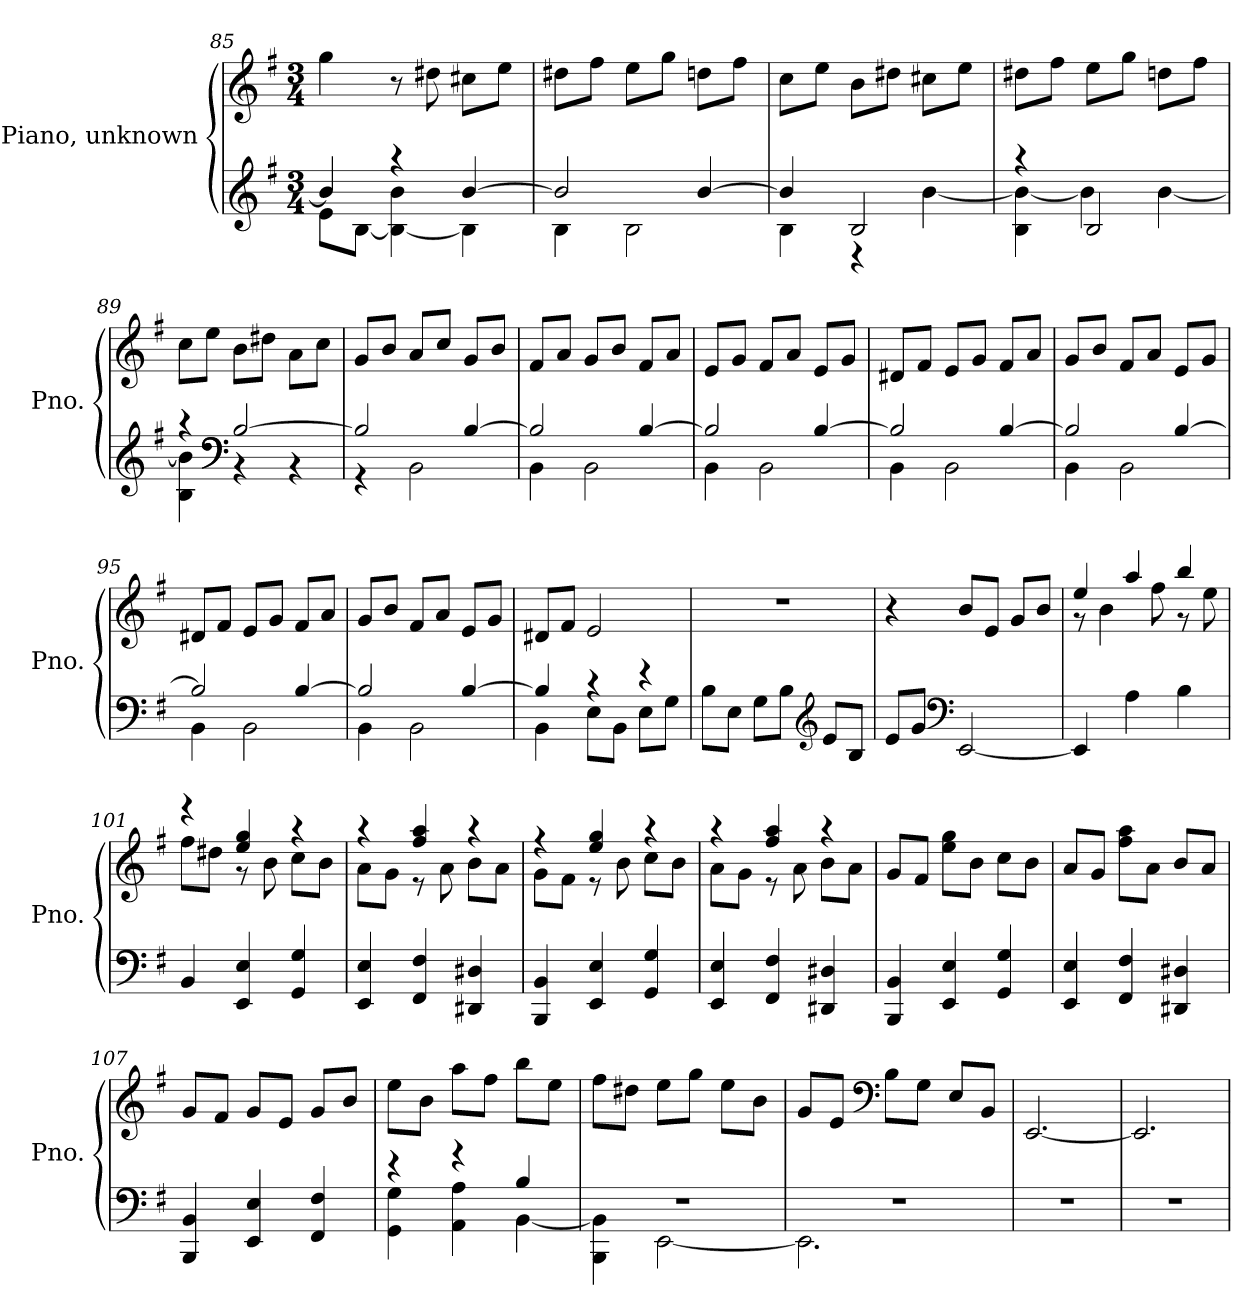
**kern	**kern
*part1	*part1
*staff2	*staff1
*I"Piano, unknown	*
*I'Pno.	*
*clefG2	*clefG2
*k[f#]	*k[f#]
*M3/4	*M3/4
=85	=85
*^	*
4b/]	8e\L	4gg\
.	[8B\J	.
4r	4B\_ 4b\	8r
.	.	8dd#X\
[4b/	4B\]	8cc#X\L
.	.	8ee\J
=86	=86	=86
2b/]	4B\	8dd#X\L
.	.	8ff#\J
.	2B\	8ee\L
.	.	8gg\J
[4b/	.	8ddn\L
.	.	8ff#\J
=87	=87	=87
4b/]	4B\	8cc\L
.	.	8ee\J
2B/	4r	8b\L
.	.	8dd#X\J
.	[4b\	8cc#X\L
.	.	8ee\J
=88	=88	=88
4r	4B\ 4b\_	8dd#X\L
.	.	8ff#\J
2B/	4b\]	8ee\L
.	.	8gg\J
.	[4b\	8ddn\L
.	.	8ff#\J
!!LO:LB:g=z
=89	=89	=89
4r	4B\ 4b\]	8cc\L
.	.	8ee\J
*clefF4	*	*
[2B/	4r	8b\L
.	.	8dd#X\J
.	4r	8a\L
.	.	8cc\J
=90	=90	=90
2B/]	4r	8g/L
.	.	8b/J
.	2BB\	8a/L
.	.	8cc/J
[4B/	.	8g/L
.	.	8b/J
=91	=91	=91
2B/]	4BB\	8f#/L
.	.	8a/J
.	2BB\	8g/L
.	.	8b/J
[4B/	.	8f#/L
.	.	8a/J
=92	=92	=92
2B/]	4BB\	8e/L
.	.	8g/J
.	2BB\	8f#/L
.	.	8a/J
[4B/	.	8e/L
.	.	8g/J
=93	=93	=93
2B/]	4BB\	8d#X/L
.	.	8f#/J
.	2BB\	8e/L
.	.	8g/J
[4B/	.	8f#/L
.	.	8a/J
=94	=94	=94
2B/]	4BB\	8g/L
.	.	8b/J
.	2BB\	8f#/L
.	.	8a/J
[4B/	.	8e/L
.	.	8g/J
!!LO:LB:g=z
=95	=95	=95
2B/]	4BB\	8d#X/L
.	.	8f#/J
.	2BB\	8e/L
.	.	8g/J
[4B/	.	8f#/L
.	.	8a/J
=96	=96	=96
2B/]	4BB\	8g/L
.	.	8b/J
.	2BB\	8f#/L
.	.	8a/J
[4B/	.	8e/L
.	.	8g/J
=97	=97	=97
4B/]	4BB\	8d#X/L
.	.	8f#/J
4r	8E\L	2e/
.	8BB\J	.
4r	8E\L	.
.	8G\J	.
*v	*v	*
=98	=98
8B\L	2.r
8E\J	.
8G\L	.
8B\J	.
*clefG2	*
8e/L	.
8B/J	.
=99	=99
8e/L	4r
8g/J	.
*clefF4	*
[2EE/	8b/L
.	8e/J
.	8g/L
.	8b/J
=100	=100
*	*^
4EE/]	4ee/	8r
.	.	4b\
4A\	4aa/	.
.	.	8ff#\
4B\	4bb/	8r
.	.	8ee\
!!LO:LB:g=z	!!
=101	=101	=101
4BB/	4r	8ff#\L
.	.	8dd#X\J
4EE/ 4E/	4ee/ 4gg/	8r
.	.	8b\
4GG/ 4G/	4r	8cc\L
.	.	8b\J
=102	=102	=102
4EE/ 4E/	4r	8a\L
.	.	8g\J
4FF#/ 4F#/	4ff#/ 4aa/	8r
.	.	8a\
4DD#X/ 4D#X/	4r	8b\L
.	.	8a\J
=103	=103	=103
4BBB/ 4BB/	4r	8g\L
.	.	8f#\J
4EE/ 4E/	4ee/ 4gg/	8r
.	.	8b\
4GG/ 4G/	4r	8cc\L
.	.	8b\J
=104	=104	=104
4EE/ 4E/	4r	8a\L
.	.	8g\J
4FF#/ 4F#/	4ff#/ 4aa/	8r
.	.	8a\
4DD#X/ 4D#X/	4r	8b\L
.	.	8a\J
*	*v	*v
=105	=105
4BBB/ 4BB/	8g/L
.	8f#/J
4EE/ 4E/	8ee\ 8gg\L
.	8b\J
4GG/ 4G/	8cc\L
.	8b\J
=106	=106
4EE/ 4E/	8a/L
.	8g/J
4FF#/ 4F#/	8ff#\ 8aa\L
.	8a\J
4DD#X/ 4D#X/	8b/L
.	8a/J
!!LO:PB:g=z
=107	=107
4BBB/ 4BB/	8g/L
.	8f#/J
4EE/ 4E/	8g/L
.	8e/J
4FF#/ 4F#/	8g/L
.	8b/J
=108	=108
*^	*
4r	4GG\ 4G\	8ee\L
.	.	8b\J
4r	4AA\ 4A\	8aa\L
.	.	8ff#\J
4B/	[4BB\	8bb\L
.	.	8ee\J
=109	=109	=109
2.r	4BBB\ 4BB\]	8ff#\L
.	.	8dd#X\J
.	[2EE\	8ee\L
.	.	8gg\J
.	.	8ee\L
.	.	8b\J
=110	=110	=110
2.r	2.EE\]	8g/L
.	.	8e/J
*	*	*clefF4
.	.	8B\L
.	.	8G\J
.	.	8E/L
.	.	8BB/J
*v	*v	*
=111	=111
2.r	[2.EE/
=112	=112
2.r	2.EE/]
=	=
*-	*-
